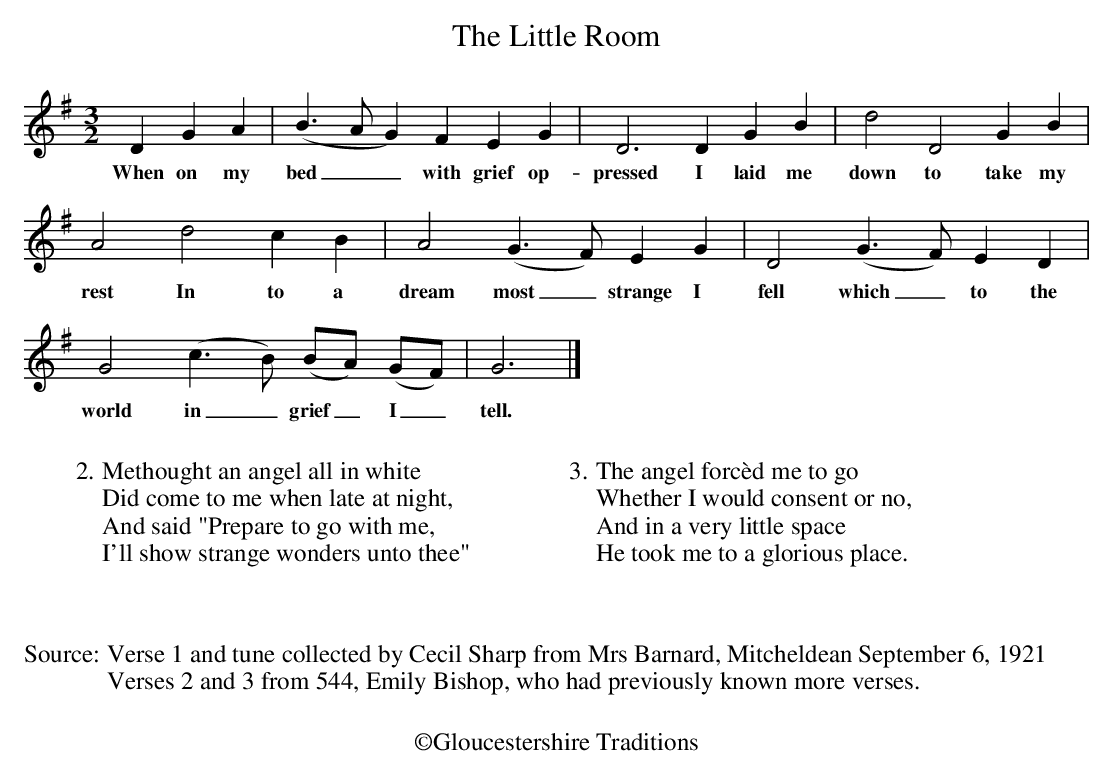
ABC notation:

X:1
T:The Little Room
M:3/2
L:1/4
K:Gmaj
D G A | (B>A G) F E G | D3 D G B | d2 D2 G B |
w:When on my bed__ with grief op-pressed I laid me down to take my
A2 d2 c B | A2 (G>F) E G | D2 (G>F)E D |
w:rest In to a dream most_ strange I fell which_ to the
G2 (c>B) (B/2A/2) (G/2F/2) | G3 |]
w:world in_ grief_ I_ tell.
W:
W:2.Methought an angel all in white
W:Did come to me when late at night,
W:And said "Prepare to go with me,
W:I'll show strange wonders unto thee"
W:
W:
W:3.The angel forcèd me to go
W:Whether I would consent or no,
W:And in a very little space
W:He took me to a glorious place.
W:
W:
